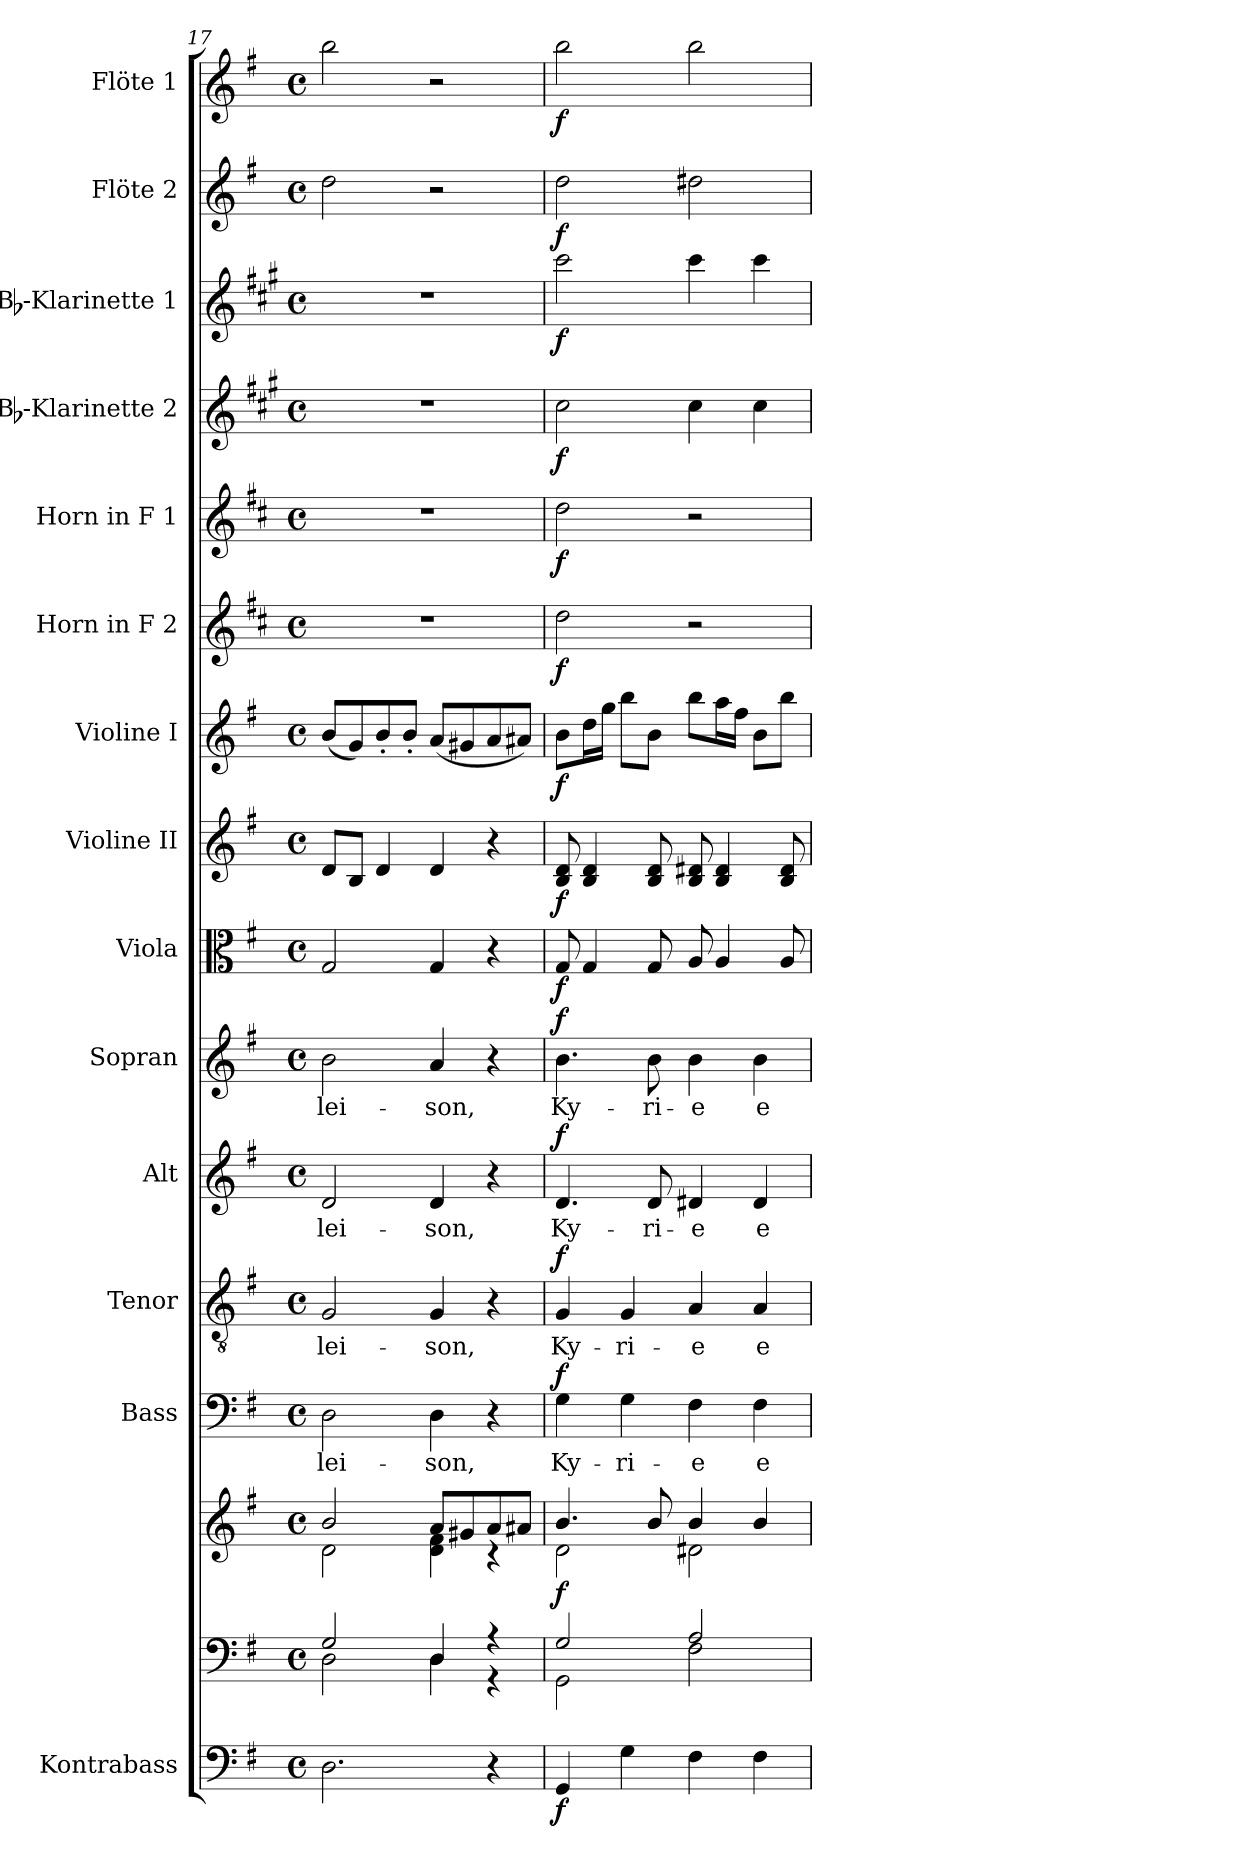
**kern	**dynam	**kern	**kern	**dynam	**kern	**text	**dynam	**kern	**text	**dynam	**kern	**text	**dynam	**kern	**text	**dynam	**kern	**dynam	**kern	**dynam	**kern	**dynam	**kern	**dynam	**kern	**dynam	**kern	**dynam	**kern	**dynam	**kern	**dynam	**kern	**dynam
*part15	*part15	*part14	*part14	*part14	*part13	*part13	*part13	*part12	*part12	*part12	*part11	*part11	*part11	*part10	*part10	*part10	*part9	*part9	*part8	*part8	*part7	*part7	*part6	*part6	*part5	*part5	*part4	*part4	*part3	*part3	*part2	*part2	*part1	*part1
*staff16	*staff16	*staff15	*staff14	*staff14/15	*staff13	*staff13	*staff13	*staff12	*staff12	*staff12	*staff11	*staff11	*staff11	*staff10	*staff10	*staff10	*staff9	*staff9	*staff8	*staff8	*staff7	*staff7	*staff6	*staff6	*staff5	*staff5	*staff4	*staff4	*staff3	*staff3	*staff2	*staff2	*staff1	*staff1
*I"Kontrabass	*	*	*	*	*I"Bass	*	*	*I"Tenor	*	*	*I"Alt	*	*	*I"Sopran	*	*	*I"Viola	*	*I"Violine II	*	*I"Violine I	*	*I"Horn in F 2	*	*I"Horn in F 1	*	*I"Bb-Klarinette 2	*	*I"Bb-Klarinette 1	*	*I"Flöte 2	*	*I"Flöte 1	*
*I'Kb.	*	*	*	*	*I'B.	*	*	*I'T.	*	*	*I'A.	*	*	*I'S.	*	*	*I'Vla.	*	*I'Vl. II	*	*I'Vl. I	*	*I'Horn 2	*	*I'Horn 1	*	*I'Bb Kl. 2	*	*I'Bb Kl. 1	*	*I'Fl. 2	*	*I'Fl. 1	*
!!LO:PB:g=z
*clefF4	*	*clefF4	*clefG2	*	*clefF4	*	*	*clefGv2	*	*	*clefG2	*	*	*clefG2	*	*	*clefC3	*	*clefG2	*	*clefG2	*	*clefG2	*	*clefG2	*	*clefG2	*	*clefG2	*	*clefG2	*	*clefG2	*
*ITrd7c12	*	*	*	*	*	*	*	*	*	*	*	*	*	*	*	*	*	*	*	*	*	*	*ITrd4c7	*	*ITrd4c7	*	*ITrd1c2	*	*ITrd1c2	*	*	*	*	*
*k[f#]	*	*k[f#]	*k[f#]	*	*k[f#]	*	*	*k[f#]	*	*	*k[f#]	*	*	*k[f#]	*	*	*k[f#]	*	*k[f#]	*	*k[f#]	*	*k[f#]	*	*k[f#]	*	*k[f#]	*	*k[f#]	*	*k[f#]	*	*k[f#]	*
*G:	*	*G:	*G:	*	*G:	*	*	*G:	*	*	*G:	*	*	*G:	*	*	*G:	*	*G:	*	*G:	*	*G:	*	*G:	*	*G:	*	*G:	*	*G:	*	*G:	*
*M4/4	*	*M4/4	*M4/4	*	*M4/4	*	*	*M4/4	*	*	*M4/4	*	*	*M4/4	*	*	*M4/4	*	*M4/4	*	*M4/4	*	*M4/4	*	*M4/4	*	*M4/4	*	*M4/4	*	*M4/4	*	*M4/4	*
*met(c)	*	*met(c)	*met(c)	*	*met(c)	*	*	*met(c)	*	*	*met(c)	*	*	*met(c)	*	*	*met(c)	*	*met(c)	*	*met(c)	*	*met(c)	*	*met(c)	*	*met(c)	*	*met(c)	*	*met(c)	*	*met(c)	*
=17	=17	=17	=17	=17	=17	=17	=17	=17	=17	=17	=17	=17	=17	=17	=17	=17	=17	=17	=17	=17	=17	=17	=17	=17	=17	=17	=17	=17	=17	=17	=17	=17	=17	=17
*	*	*^	*^	*	*	*	*	*	*	*	*	*	*	*	*	*	*	*	*	*	*	*	*	*	*	*	*	*	*	*	*	*	*	*
!	!	!	!	!	!	!	!	!LO:LY:b	!	!	!LO:LY:b	!	!	!LO:LY:b	!	!	!LO:LY:b	!	!	!	!	!	!	!	!	!	!	!	!	!	!	!	!	!	!	!
2.DD\	.	2G/	2D\	2b/	2d\	.	2D\	-lei-	.	2G/	-lei-	.	2d/	-lei-	.	2b\	-lei-	.	2G/	.	8d/L	.	(<8b/L	.	1r	.	1r	.	1r	.	1r	.	2dd\	.	2bb\	.
.	.	.	.	.	.	.	.	.	.	.	.	.	.	.	.	.	.	.	.	.	8B/J	.	8g/)	.	.	.	.	.	.	.	.	.	.	.	.	.
.	.	.	.	.	.	.	.	.	.	.	.	.	.	.	.	.	.	.	.	.	4d/	.	8b'</	.	.	.	.	.	.	.	.	.	.	.	.	.
.	.	.	.	.	.	.	.	.	.	.	.	.	.	.	.	.	.	.	.	.	.	.	8b'</J	.	.	.	.	.	.	.	.	.	.	.	.	.
!	!	!	!	!	!	!	!	!LO:LY:b	!	!	!LO:LY:b	!	!	!LO:LY:b	!	!	!LO:LY:b	!	!	!	!	!	!	!	!	!	!	!	!	!	!	!	!	!	!	!
.	.	4D/	4D\	8a/L	4d\ 4f#\	.	4D\	-son,	.	4G/	-son,	.	4d/	-son,	.	4a/	-son,	.	4G/	.	4d/	.	(<8a/L	.	.	.	.	.	.	.	.	.	2r	.	2r	.
.	.	.	.	8g#X/	.	.	.	.	.	.	.	.	.	.	.	.	.	.	.	.	.	.	8g#X/	.	.	.	.	.	.	.	.	.	.	.	.	.
4r	.	4r	4r	8a/	4rc	.	4r	.	.	4r	.	.	4r	.	.	4r	.	.	4r	.	4r	.	8a/	.	.	.	.	.	.	.	.	.	.	.	.	.
.	.	.	.	8a#X/J	.	.	.	.	.	.	.	.	.	.	.	.	.	.	.	.	.	.	8a#X/J)	.	.	.	.	.	.	.	.	.	.	.	.	.
=18	=18	=18	=18	=18	=18	=18	=18	=18	=18	=18	=18	=18	=18	=18	=18	=18	=18	=18	=18	=18	=18	=18	=18	=18	=18	=18	=18	=18	=18	=18	=18	=18	=18	=18	=18	=18
!	!LO:DY:b	!	!	!	!	!LO:DY:b	!	!LO:LY:b	!LO:DY:a	!	!LO:LY:b	!LO:DY:a	!	!LO:LY:b	!LO:DY:a	!	!LO:LY:b	!LO:DY:a	!	!LO:DY:b	!	!LO:DY:b	!	!LO:DY:b	!	!LO:DY:b	!	!LO:DY:b	!	!LO:DY:b	!	!LO:DY:b	!	!LO:DY:b	!	!LO:DY:b
4GGG/	f	2G/	2GG\	4.b/	2d\	f	4G\	Ky-	f	4G/	Ky-	f	4.d/	Ky-	f	4.b\	Ky-	f	8G/	f	8B/ 8d/	f	8b\L	f	2g\	f	2g\	f	2b\	f	2bb\	f	2dd\	f	2bb\	f
.	.	.	.	.	.	.	.	.	.	.	.	.	.	.	.	.	.	.	4G/	.	4B/ 4d/	.	16dd\L	.	.	.	.	.	.	.	.	.	.	.	.	.
.	.	.	.	.	.	.	.	.	.	.	.	.	.	.	.	.	.	.	.	.	.	.	16gg\JJ	.	.	.	.	.	.	.	.	.	.	.	.	.
!	!	!	!	!	!	!	!	!LO:LY:b	!	!	!LO:LY:b	!	!	!	!	!	!	!	!	!	!	!	!	!	!	!	!	!	!	!	!	!	!	!	!	!
4GG\	.	.	.	.	.	.	4G\	-ri-	.	4G/	-ri-	.	.	.	.	.	.	.	.	.	.	.	8bb\L	.	.	.	.	.	.	.	.	.	.	.	.	.
!	!	!	!	!	!	!	!	!	!	!	!	!	!	!LO:LY:b	!	!	!LO:LY:b	!	!	!	!	!	!	!	!	!	!	!	!	!	!	!	!	!	!	!
.	.	.	.	8b/	.	.	.	.	.	.	.	.	8d/	-ri-	.	8b\	-ri-	.	8G/	.	8B/ 8d/	.	8b\J	.	.	.	.	.	.	.	.	.	.	.	.	.
!	!	!	!	!	!	!	!	!LO:LY:b	!	!	!LO:LY:b	!	!	!LO:LY:b	!	!	!LO:LY:b	!	!	!	!	!	!	!	!	!	!	!	!	!	!	!	!	!	!	!
4FF#\	.	2A/	2F#\	4b/	2d#X\	.	4F#\	-e	.	4A/	-e	.	4d#X/	-e	.	4b\	-e	.	8A/	.	8B/ 8d#X/	.	8bb\L	.	2r	.	2r	.	4b\	.	4bb\	.	2dd#X\	.	2bb\	.
.	.	.	.	.	.	.	.	.	.	.	.	.	.	.	.	.	.	.	4A/	.	4B/ 4d#/	.	16aa\L	.	.	.	.	.	.	.	.	.	.	.	.	.
.	.	.	.	.	.	.	.	.	.	.	.	.	.	.	.	.	.	.	.	.	.	.	16ff#\JJ	.	.	.	.	.	.	.	.	.	.	.	.	.
!	!	!	!	!	!	!	!	!LO:LY:b	!	!	!LO:LY:b	!	!	!LO:LY:b	!	!	!LO:LY:b	!	!	!	!	!	!	!	!	!	!	!	!	!	!	!	!	!	!	!
4FF#\	.	.	.	4b/	.	.	4F#\	e-	.	4A/	e-	.	4d#/	e-	.	4b\	e-	.	.	.	.	.	8b\L	.	.	.	.	.	4b\	.	4bb\	.	.	.	.	.
.	.	.	.	.	.	.	.	.	.	.	.	.	.	.	.	.	.	.	8A/	.	8B/ 8d#/	.	8bb\J	.	.	.	.	.	.	.	.	.	.	.	.	.
*	*	*v	*v	*	*	*	*	*	*	*	*	*	*	*	*	*	*	*	*	*	*	*	*	*	*	*	*	*	*	*	*	*	*	*	*	*
*	*	*	*v	*v	*	*	*	*	*	*	*	*	*	*	*	*	*	*	*	*	*	*	*	*	*	*	*	*	*	*	*	*	*	*	*
=	=	=	=	=	=	=	=	=	=	=	=	=	=	=	=	=	=	=	=	=	=	=	=	=	=	=	=	=	=	=	=	=	=	=
*-	*-	*-	*-	*-	*-	*-	*-	*-	*-	*-	*-	*-	*-	*-	*-	*-	*-	*-	*-	*-	*-	*-	*-	*-	*-	*-	*-	*-	*-	*-	*-	*-	*-	*-
